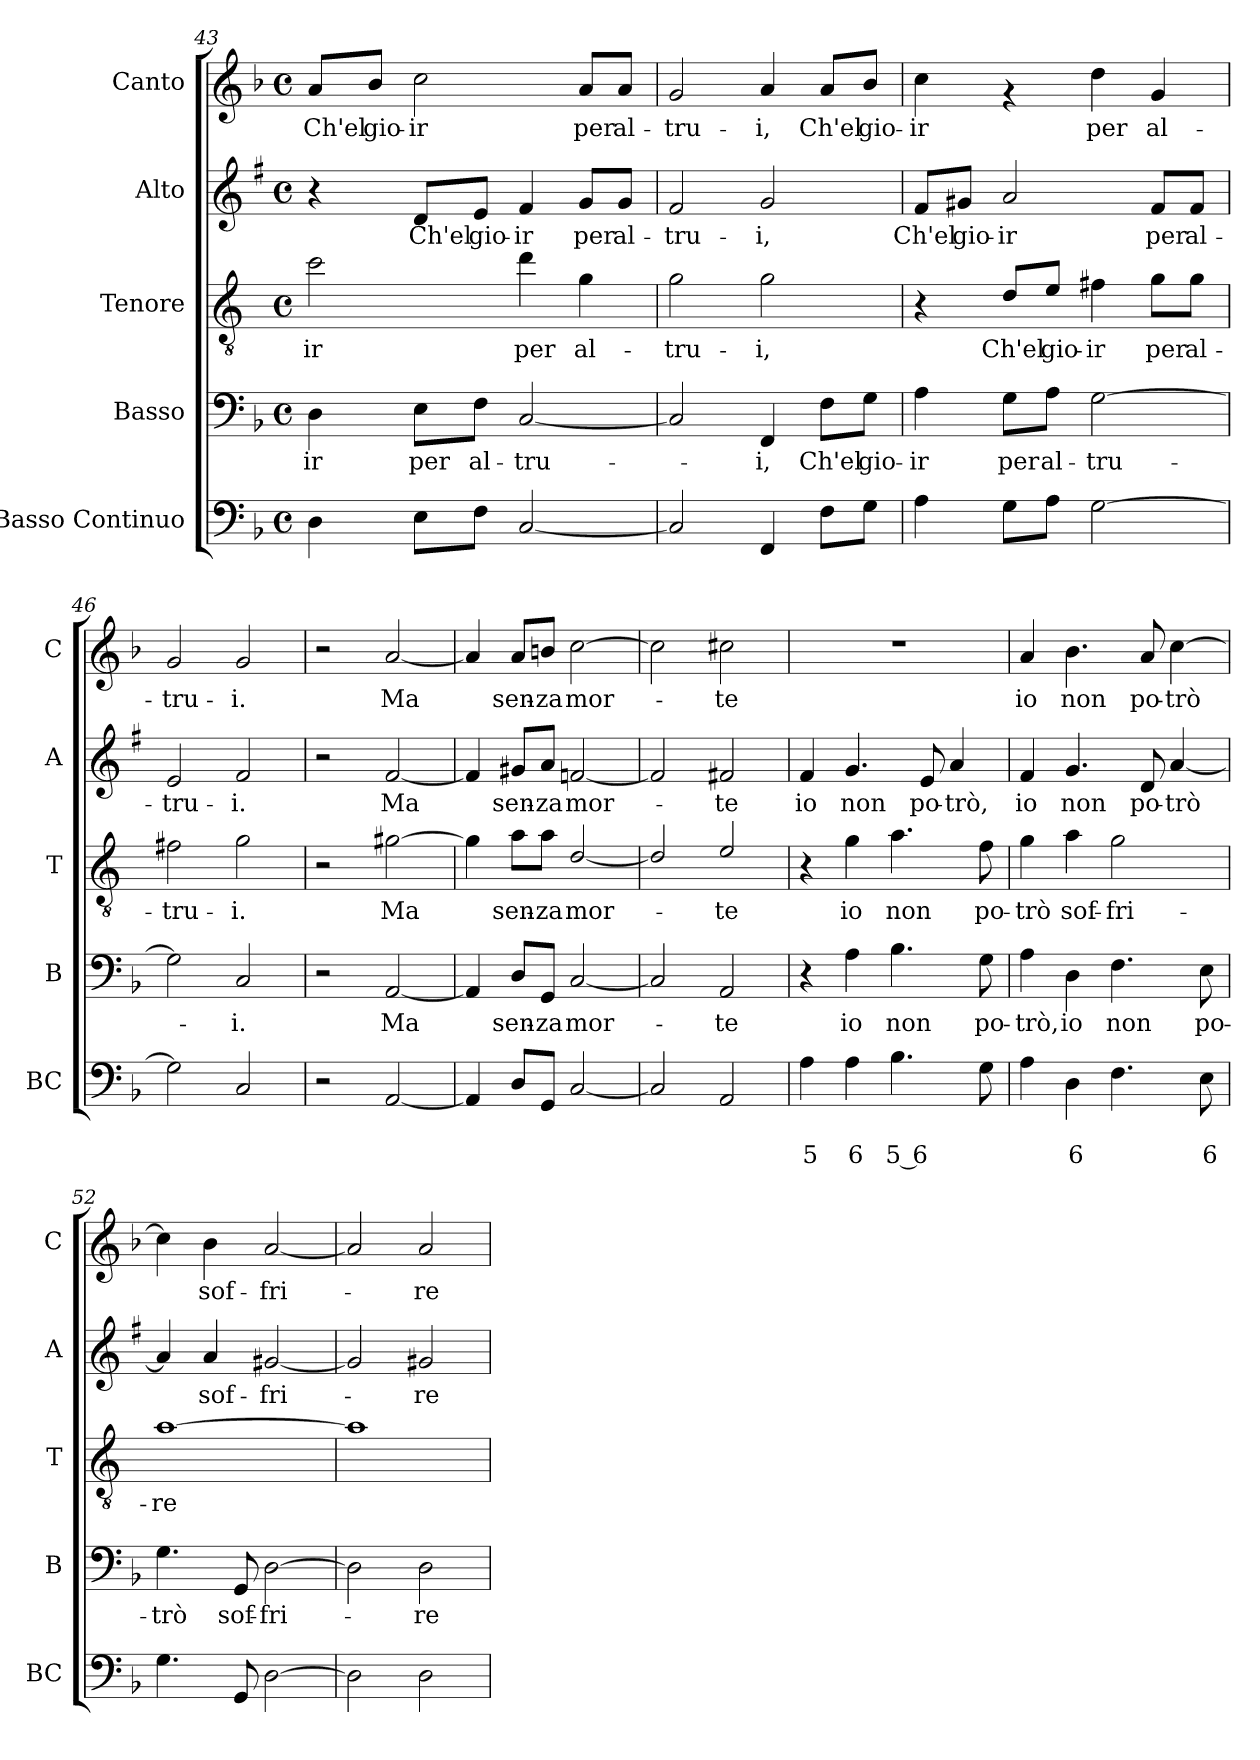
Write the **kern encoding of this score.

**kern	**text	**text	**kern	**text	**kern	**text	**kern	**text	**kern	**text
*part5	*part5	*part5	*part4	*part4	*part3	*part3	*part2	*part2	*part1	*part1
*staff5	*staff5	*staff5	*staff4	*staff4	*staff3	*staff3	*staff2	*staff2	*staff1	*staff1
*I"Basso Continuo	*	*	*I"Basso	*	*I"Tenore	*	*I"Alto	*	*I"Canto	*
*I'BC	*	*	*I'B	*	*I'T	*	*I'A	*	*I'C	*
*clefF4	*	*	*clefF4	*	*clefGv2	*	*clefG2	*	*clefG2	*
*	*	*	*	*	*ITrd4c7	*	*ITrd1c2	*	*	*
*k[b-]	*	*	*k[b-]	*	*k[b-]	*	*k[b-]	*	*k[b-]	*
*F:	*	*	*F:	*	*F:	*	*F:	*	*F:	*
*M4/4	*	*	*M4/4	*	*M4/4	*	*M4/4	*	*M4/4	*
*met(c)	*	*	*met(c)	*	*met(c)	*	*met(c)	*	*met(c)	*
=43	=43	=43	=43	=43	=43	=43	=43	=43	=43	=43
!	!	!	!	!LO:LY:b	!	!LO:LY:b	!	!	!	!LO:LY:b
4D\	.	.	4D\	-ir	2f\	-ir	4r	.	8a/L	Ch'el
!	!	!	!	!	!	!	!	!	!	!LO:LY:b
.	.	.	.	.	.	.	.	.	8b-/J	gio-
!	!	!	!	!LO:LY:b	!	!	!	!LO:LY:b	!	!LO:LY:b
8E\L	.	.	8E\L	per	.	.	8c/L	Ch'el	2cc\	-ir
!	!	!	!	!LO:LY:b	!	!	!	!LO:LY:b	!	!
8F\J	.	.	8F\J	al-	.	.	8d/J	gio-	.	.
!	!	!	!	!LO:LY:b	!	!LO:LY:b	!	!LO:LY:b	!	!
[2C/	.	.	[2C/	-tru-	4g\	per	4e/	-ir	.	.
!	!	!	!	!	!	!LO:LY:b	!	!LO:LY:b	!	!LO:LY:b
.	.	.	.	.	4c\	al-	8f/L	per	8a/L	per
!	!	!	!	!	!	!	!	!LO:LY:b	!	!LO:LY:b
.	.	.	.	.	.	.	8f/J	al-	8a/J	al-
=44	=44	=44	=44	=44	=44	=44	=44	=44	=44	=44
!	!	!	!	!	!	!LO:LY:b	!	!LO:LY:b	!	!LO:LY:b
2C/]	.	.	2C/]	.	2c\	-tru-	2e/	-tru-	2g/	-tru-
!	!	!	!	!LO:LY:b	!	!LO:LY:b	!	!LO:LY:b	!	!LO:LY:b
4FF/	.	.	4FF/	-i,	2c\	-i,	2f/	-i,	4a/	-i,
!	!	!	!	!LO:LY:b	!	!	!	!	!	!LO:LY:b
8F\L	.	.	8F\L	Ch'el	.	.	.	.	8a/L	Ch'el
!	!	!	!	!LO:LY:b	!	!	!	!	!	!LO:LY:b
8G\J	.	.	8G\J	gio-	.	.	.	.	8b-/J	gio-
=45	=45	=45	=45	=45	=45	=45	=45	=45	=45	=45
!	!	!	!	!LO:LY:b	!	!	!	!LO:LY:b	!	!LO:LY:b
4A\	.	.	4A\	-ir	4r	.	8e/L	Ch'el	4cc\	-ir
!	!	!	!	!	!	!	!	!LO:LY:b	!	!
.	.	.	.	.	.	.	8f#X/J	gio-	.	.
!	!	!	!	!LO:LY:b	!	!LO:LY:b	!	!LO:LY:b	!	!
8G\L	.	.	8G\L	per	8G/L	Ch'el	2g/	-ir	4rf	.
!	!	!	!	!LO:LY:b	!	!LO:LY:b	!	!	!	!
8A\J	.	.	8A\J	al-	8A/J	gio-	.	.	.	.
!	!	!	!	!LO:LY:b	!	!LO:LY:b	!	!	!	!LO:LY:b
[2G\	.	.	[2G\	-tru-	4Bn\	-ir	.	.	4dd\	per
!	!	!	!	!	!	!LO:LY:b	!	!LO:LY:b	!	!LO:LY:b
.	.	.	.	.	8c\L	per	8e/L	per	4g/	al-
!	!	!	!	!	!	!LO:LY:b	!	!LO:LY:b	!	!
.	.	.	.	.	8c\J	al-	8e/J	al-	.	.
=46	=46	=46	=46	=46	=46	=46	=46	=46	=46	=46
!	!	!	!	!	!	!LO:LY:b	!	!LO:LY:b	!	!LO:LY:b
2G\]	.	.	2G\]	.	2Bn\	-tru-	2d/	-tru-	2g/	-tru-
!	!	!	!	!LO:LY:b	!	!LO:LY:b	!	!LO:LY:b	!	!LO:LY:b
2C/	.	.	2C/	-i.	2c\	-i.	2e/	-i.	2g/	-i.
!!LO:PB:g=z
=47	=47	=47	=47	=47	=47	=47	=47	=47	=47	=47
2r	.	.	2r	.	2r	.	2r	.	2r	.
!	!	!	!	!LO:LY:b	!	!LO:LY:b	!	!LO:LY:b	!	!LO:LY:b
[2AA/	.	.	[2AA/	Ma	[2c#X\	Ma	[2e/	Ma	[2a/	Ma
=48	=48	=48	=48	=48	=48	=48	=48	=48	=48	=48
4AA/]	.	.	4AA/]	.	4c#\]	.	4e/]	.	4a/]	.
!	!	!	!	!LO:LY:b	!	!LO:LY:b	!	!LO:LY:b	!	!LO:LY:b
8D/L	.	.	8D/L	sen-	8d\L	sen-	8f#X/L	sen-	8a/L	sen-
!	!	!	!	!LO:LY:b	!	!LO:LY:b	!	!LO:LY:b	!	!LO:LY:b
8GG/J	.	.	8GG/J	-za	8d\J	-za	8g/J	-za	8bn/J	-za
!	!	!	!	!LO:LY:b	!	!LO:LY:b	!	!LO:LY:b	!	!LO:LY:b
[2C/	.	.	[2C/	mor-	[2G/	mor-	[2e-X/	mor-	[2cc\	mor-
=49	=49	=49	=49	=49	=49	=49	=49	=49	=49	=49
2C/]	.	.	2C/]	.	2G/]	.	2e-/]	.	2cc\]	.
!	!	!	!	!LO:LY:b	!	!LO:LY:b	!	!LO:LY:b	!	!LO:LY:b
2AA/	.	.	2AA/	-te	2A/	-te	2en/	-te	2cc#X\	-te
=50	=50	=50	=50	=50	=50	=50	=50	=50	=50	=50
!	!	!LO:LY:b	!	!	!	!	!	!LO:LY:b	!	!
4A\	.	5	4r	.	4r	.	4e/	io	1r	.
!	!	!LO:LY:b	!	!LO:LY:b	!	!LO:LY:b	!	!LO:LY:b	!	!
4A\	.	6	4A\	io	4c\	io	4.f/	non	.	.
!	!	!LO:LY:b	!	!LO:LY:b	!	!LO:LY:b	!	!	!	!
4.B-\	.	5 6	4.B-\	non	4.d\	non	.	.	.	.
!	!	!	!	!	!	!	!	!LO:LY:b	!	!
.	.	.	.	.	.	.	8d/	po-	.	.
!	!	!	!	!	!	!	!	!LO:LY:b	!	!
.	.	.	.	.	.	.	4g/	-trò,	.	.
!	!	!	!	!LO:LY:b	!	!LO:LY:b	!	!	!	!
8G\	.	.	8G\	po-	8B-\	po-	.	.	.	.
=51	=51	=51	=51	=51	=51	=51	=51	=51	=51	=51
!	!	!	!	!LO:LY:b	!	!LO:LY:b	!	!LO:LY:b	!	!LO:LY:b
4A\	.	.	4A\	-trò,	4c\	-trò	4e/	io	4a/	io
!	!	!LO:LY:b	!	!LO:LY:b	!	!LO:LY:b	!	!LO:LY:b	!	!LO:LY:b
4D\	.	6	4D\	io	4d\	sof-	4.f/	non	4.b-\	non
!	!	!	!	!LO:LY:b	!	!LO:LY:b	!	!	!	!
4.F\	.	.	4.F\	non	2c\	-fri-	.	.	.	.
!	!	!	!	!	!	!	!	!LO:LY:b	!	!LO:LY:b
.	.	.	.	.	.	.	8c/	po-	8a/	po-
!	!	!	!	!	!	!	!	!LO:LY:b	!	!LO:LY:b
.	.	.	.	.	.	.	[4g/	-trò	[4cc\	-trò
!	!	!LO:LY:b	!	!LO:LY:b	!	!	!	!	!	!
8E\	.	6	8E\	po-	.	.	.	.	.	.
=52	=52	=52	=52	=52	=52	=52	=52	=52	=52	=52
!	!	!	!	!LO:LY:b	!	!LO:LY:b	!	!	!	!
4.G\	.	.	4.G\	-trò	[1d	-re	4g/]	.	4cc\]	.
!	!	!	!	!	!	!	!	!LO:LY:b	!	!LO:LY:b
.	.	.	.	.	.	.	4g/	sof-	4b-\	sof-
!	!	!	!	!LO:LY:b	!	!	!	!	!	!
8GG/	.	.	8GG/	sof-	.	.	.	.	.	.
!	!	!	!	!LO:LY:b	!	!	!	!LO:LY:b	!	!LO:LY:b
[2D\	.	.	[2D\	-fri-	.	.	[2f#X/	-fri-	[2a/	-fri-
=53	=53	=53	=53	=53	=53	=53	=53	=53	=53	=53
2D\]	.	.	2D\]	.	1d]	.	2f#/]	.	2a/]	.
!	!	!	!	!LO:LY:b	!	!	!	!LO:LY:b	!	!LO:LY:b
2D\	.	.	2D\	-re	.	.	2f#X/	-re	2a/	-re
=	=	=	=	=	=	=	=	=	=	=
*-	*-	*-	*-	*-	*-	*-	*-	*-	*-	*-
